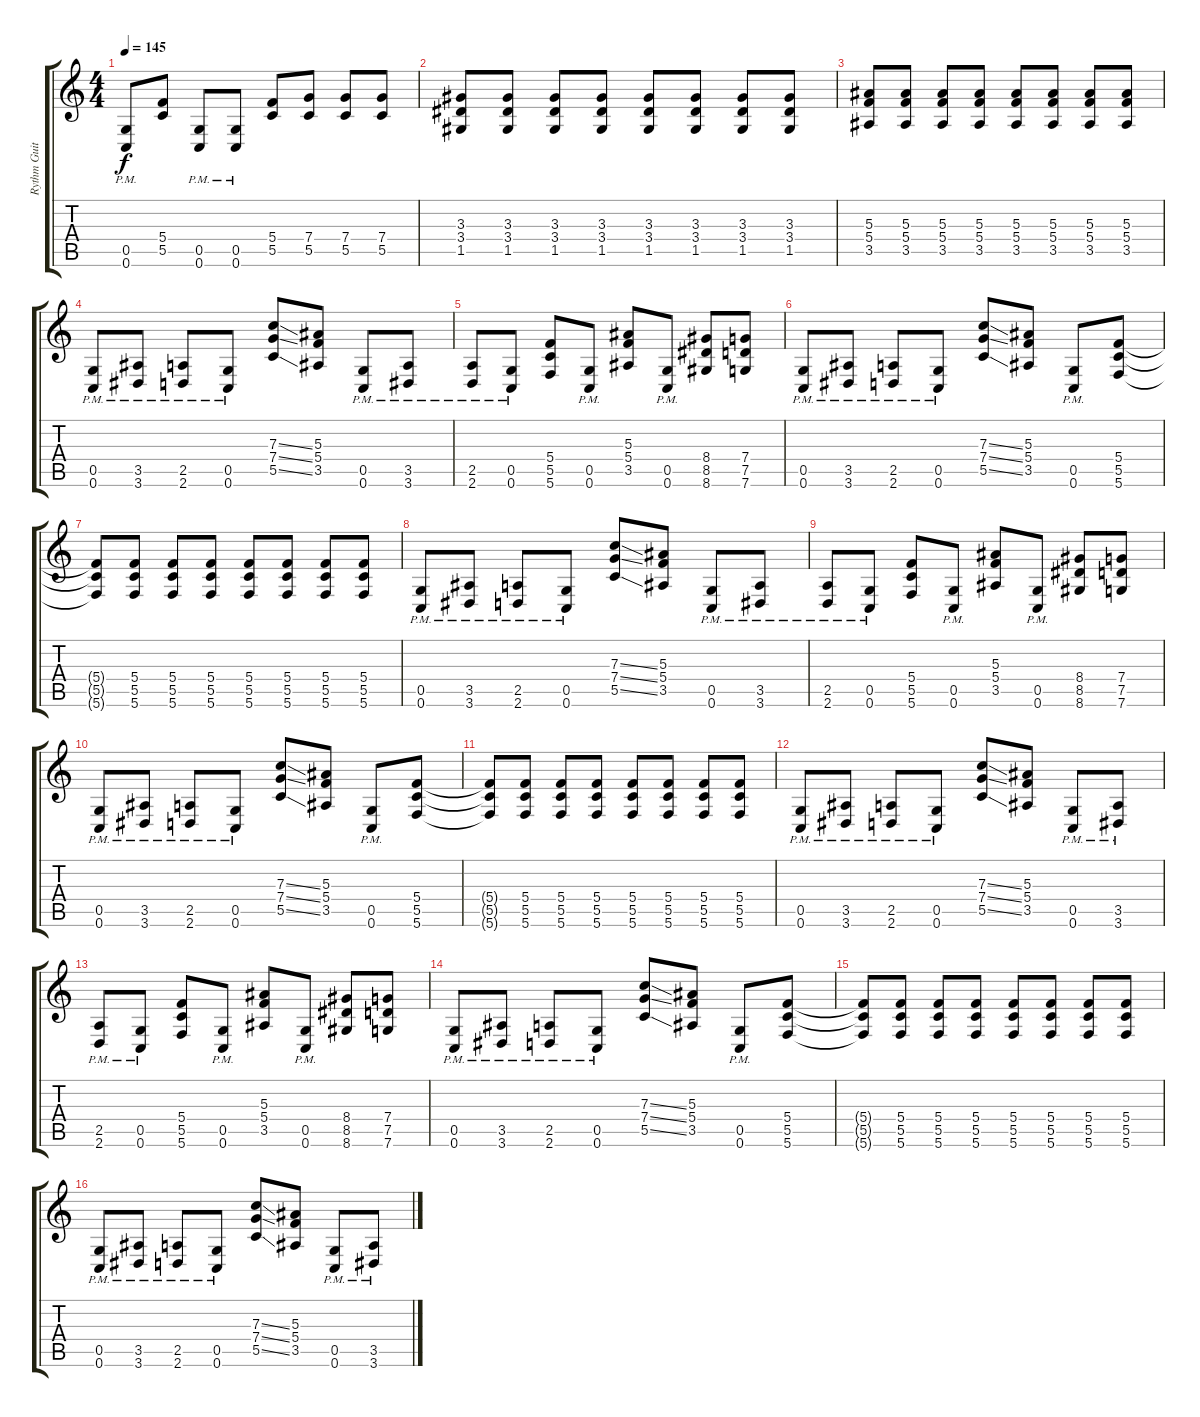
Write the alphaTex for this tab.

\track ("Rythm Guitar" "Rythm Guit") {instrument distortionguitar}
\staff {score tabs}
\tuning (D4 A3 F3 C3 G2 C2) {hide}
\ts (4 4)
\tempo 145
\clef g2
\ks c
(0.5{pm} 0.6{pm}).8{dy f} (5.4 5.5).8 (0.5{pm} 0.6{pm}).8 (0.5{pm} 0.6{pm}).8 (5.4 5.5).8 (7.4 5.5).8 (7.4 5.5).8 (7.4 5.5).8 |
(3.3 3.4 1.5).8 (3.3 3.4 1.5).8 (3.3 3.4 1.5).8 (3.3 3.4 1.5).8 (3.3 3.4 1.5).8 (3.3 3.4 1.5).8 (3.3 3.4 1.5).8 (3.3 3.4 1.5).8 |
(5.3 5.4 3.5).8 (5.3 5.4 3.5).8 (5.3 5.4 3.5).8 (5.3 5.4 3.5).8 (5.3 5.4 3.5).8 (5.3 5.4 3.5).8 (5.3 5.4 3.5).8 (5.3 5.4 3.5).8 |
(0.5{pm} 0.6{pm}).8 (3.5{pm} 3.6{pm}).8 (2.5{pm} 2.6{pm}).8 (0.5{pm} 0.6{pm}).8 (7.3{ss} 7.4{ss} 5.5{ss}).8 (5.3 5.4 3.5).8 (0.5{pm} 0.6{pm}).8 (3.5{pm} 3.6{pm}).8 |
(2.5{pm} 2.6{pm}).8 (0.5{pm} 0.6{pm}).8 (5.4 5.5 5.6).8 (0.5{pm} 0.6{pm}).8 (5.3 5.4 3.5).8 (0.5{pm} 0.6{pm}).8 (8.4 8.5 8.6).8 (7.4 7.5 7.6).8 |
(0.5{pm} 0.6{pm}).8 (3.5{pm} 3.6{pm}).8 (2.5{pm} 2.6{pm}).8 (0.5{pm} 0.6{pm}).8 (7.3{ss} 7.4{ss} 5.5{ss}).8 (5.3 5.4 3.5).8 (0.5{pm} 0.6{pm}).8 (5.4 5.5 5.6).8 |
(5.4{t} 5.5{t} 5.6{t}).8 (5.4 5.5 5.6).8 (5.4 5.5 5.6).8 (5.4 5.5 5.6).8 (5.4 5.5 5.6).8 (5.4 5.5 5.6).8 (5.4 5.5 5.6).8 (5.4 5.5 5.6).8 |
(0.5{pm} 0.6{pm}).8 (3.5{pm} 3.6{pm}).8 (2.5{pm} 2.6{pm}).8 (0.5{pm} 0.6{pm}).8 (7.3{ss} 7.4{ss} 5.5{ss}).8 (5.3 5.4 3.5).8 (0.5{pm} 0.6{pm}).8 (3.5{pm} 3.6{pm}).8 |
(2.5{pm} 2.6{pm}).8 (0.5{pm} 0.6{pm}).8 (5.4 5.5 5.6).8 (0.5{pm} 0.6{pm}).8 (5.3 5.4 3.5).8 (0.5{pm} 0.6{pm}).8 (8.4 8.5 8.6).8 (7.4 7.5 7.6).8 |
(0.5{pm} 0.6{pm}).8 (3.5{pm} 3.6{pm}).8 (2.5{pm} 2.6{pm}).8 (0.5{pm} 0.6{pm}).8 (7.3{ss} 7.4{ss} 5.5{ss}).8 (5.3 5.4 3.5).8 (0.5{pm} 0.6{pm}).8 (5.4 5.5 5.6).8 |
(5.4{t} 5.5{t} 5.6{t}).8 (5.4 5.5 5.6).8 (5.4 5.5 5.6).8 (5.4 5.5 5.6).8 (5.4 5.5 5.6).8 (5.4 5.5 5.6).8 (5.4 5.5 5.6).8 (5.4 5.5 5.6).8 |
(0.5{pm} 0.6{pm}).8 (3.5{pm} 3.6{pm}).8 (2.5{pm} 2.6{pm}).8 (0.5{pm} 0.6{pm}).8 (7.3{ss} 7.4{ss} 5.5{ss}).8 (5.3 5.4 3.5).8 (0.5{pm} 0.6{pm}).8 (3.5{pm} 3.6{pm}).8 |
(2.5{pm} 2.6{pm}).8 (0.5{pm} 0.6{pm}).8 (5.4 5.5 5.6).8 (0.5{pm} 0.6{pm}).8 (5.3 5.4 3.5).8 (0.5{pm} 0.6{pm}).8 (8.4 8.5 8.6).8 (7.4 7.5 7.6).8 |
(0.5{pm} 0.6{pm}).8 (3.5{pm} 3.6{pm}).8 (2.5{pm} 2.6{pm}).8 (0.5{pm} 0.6{pm}).8 (7.3{ss} 7.4{ss} 5.5{ss}).8 (5.3 5.4 3.5).8 (0.5{pm} 0.6{pm}).8 (5.4 5.5 5.6).8 |
(5.4{t} 5.5{t} 5.6{t}).8 (5.4 5.5 5.6).8 (5.4 5.5 5.6).8 (5.4 5.5 5.6).8 (5.4 5.5 5.6).8 (5.4 5.5 5.6).8 (5.4 5.5 5.6).8 (5.4 5.5 5.6).8 |
(0.5{pm} 0.6{pm}).8 (3.5{pm} 3.6{pm}).8 (2.5{pm} 2.6{pm}).8 (0.5{pm} 0.6{pm}).8 (7.3{ss} 7.4{ss} 5.5{ss}).8 (5.3 5.4 3.5).8 (0.5{pm} 0.6{pm}).8 (3.5{pm} 3.6{pm}).8
